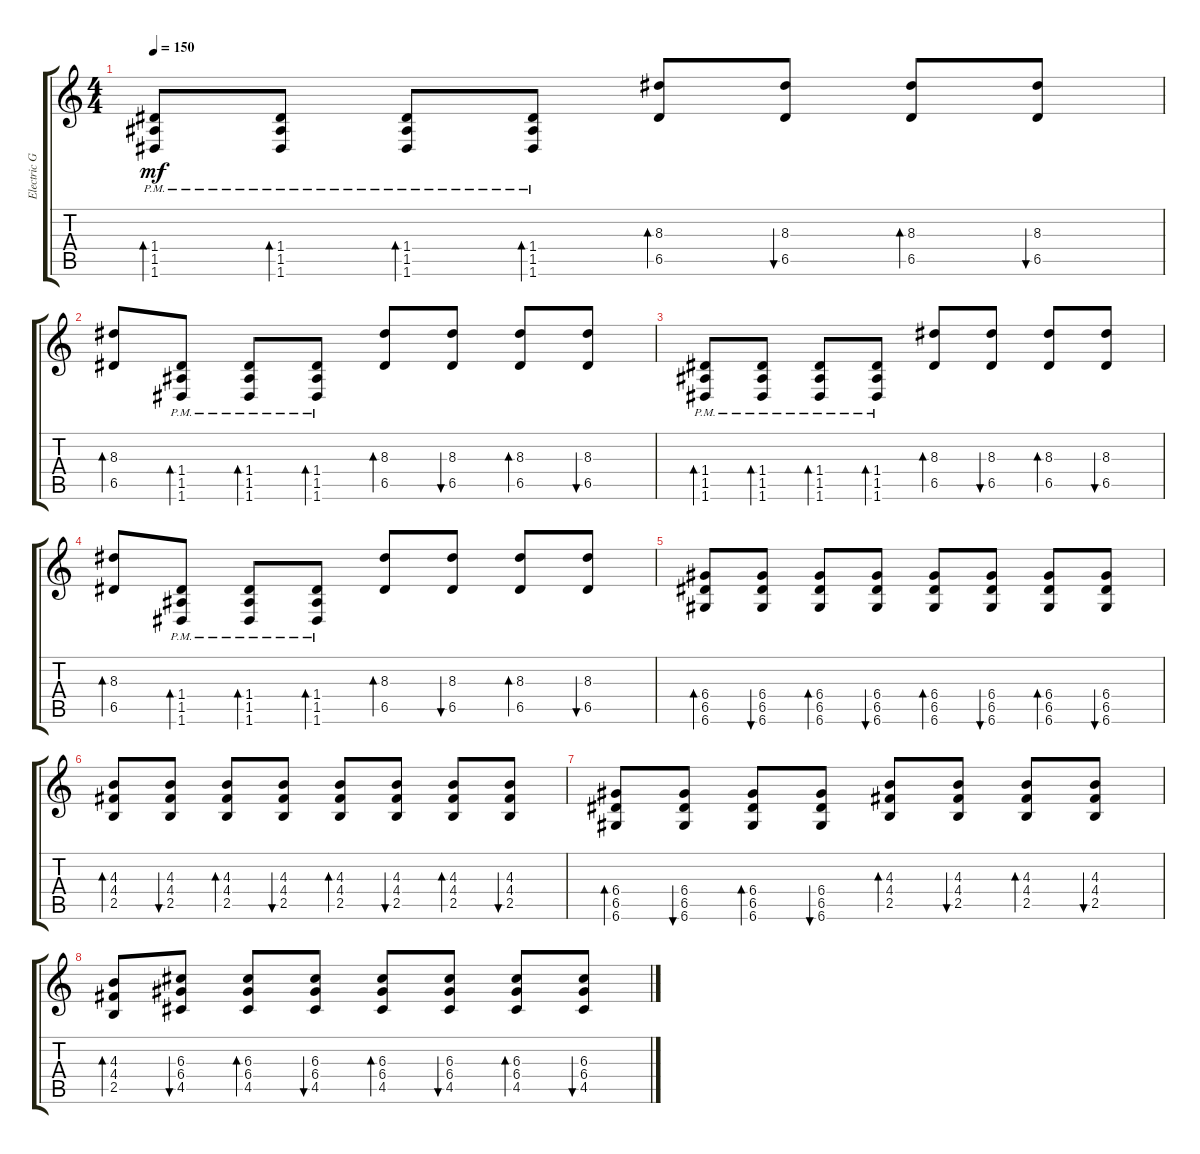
\track ("Electric Guitar" "Electric G") {instrument overdrivenguitar}
\staff {score tabs}
\tuning (E4 B3 G3 D3 A2 D2) {hide}
\ts (4 4)
\tempo 150
\clef g2
\ks c
(1.4{pm} 1.5{pm} 1.6{pm}).8{bd 30 dy mf} (1.4{pm} 1.5{pm} 1.6{pm}).8{bd 30} (1.4{pm} 1.5{pm} 1.6{pm}).8{bd 30} (1.4{pm} 1.5{pm} 1.6{pm}).8{bd 30} (8.3 6.5).8{bd 30} (8.3 6.5).8{bu 30} (8.3 6.5).8{bd 30} (8.3 6.5).8{bu 30} |
(8.3 6.5).8{bd 30} (1.4{pm} 1.5{pm} 1.6{pm}).8{bd 30} (1.4{pm} 1.5{pm} 1.6{pm}).8{bd 30} (1.4{pm} 1.5{pm} 1.6{pm}).8{bd 30} (8.3 6.5).8{bd 30} (8.3 6.5).8{bu 30} (8.3 6.5).8{bd 30} (8.3 6.5).8{bu 30} |
(1.4{pm} 1.5{pm} 1.6{pm}).8{bd 30} (1.4{pm} 1.5{pm} 1.6{pm}).8{bd 30} (1.4{pm} 1.5{pm} 1.6{pm}).8{bd 30} (1.4{pm} 1.5{pm} 1.6{pm}).8{bd 30} (8.3 6.5).8{bd 30} (8.3 6.5).8{bu 30} (8.3 6.5).8{bd 30} (8.3 6.5).8{bu 30} |
(8.3 6.5).8{bd 30} (1.4{pm} 1.5{pm} 1.6{pm}).8{bd 30} (1.4{pm} 1.5{pm} 1.6{pm}).8{bd 30} (1.4{pm} 1.5{pm} 1.6{pm}).8{bd 30} (8.3 6.5).8{bd 30} (8.3 6.5).8{bu 30} (8.3 6.5).8{bd 30} (8.3 6.5).8{bu 30} |
(6.4 6.5 6.6).8{bd 30} (6.4 6.5 6.6).8{bu 30} (6.4 6.5 6.6).8{bd 30} (6.4 6.5 6.6).8{bu 30} (6.4 6.5 6.6).8{bd 30} (6.4 6.5 6.6).8{bu 30} (6.4 6.5 6.6).8{bd 30} (6.4 6.5 6.6).8{bu 30} |
(4.3 4.4 2.5).8{bd 30} (4.3 4.4 2.5).8{bu 30} (4.3 4.4 2.5).8{bd 30} (4.3 4.4 2.5).8{bu 30} (4.3 4.4 2.5).8{bd 30} (4.3 4.4 2.5).8{bu 30} (4.3 4.4 2.5).8{bd 30} (4.3 4.4 2.5).8{bu 30} |
(6.4 6.5 6.6).8{bd 30} (6.4 6.5 6.6).8{bu 30} (6.4 6.5 6.6).8{bd 30} (6.4 6.5 6.6).8{bu 30} (4.3 4.4 2.5).8{bd 30} (4.3 4.4 2.5).8{bu 30} (4.3 4.4 2.5).8{bd 30} (4.3 4.4 2.5).8{bu 30} |
(4.3 4.4 2.5).8{bd 30} (6.3 6.4 4.5).8{bu 30} (6.3 6.4 4.5).8{bd 30} (6.3 6.4 4.5).8{bu 30} (6.3 6.4 4.5).8{bd 30} (6.3 6.4 4.5).8{bu 30} (6.3 6.4 4.5).8{bd 30} (6.3 6.4 4.5).8{bu 30}
